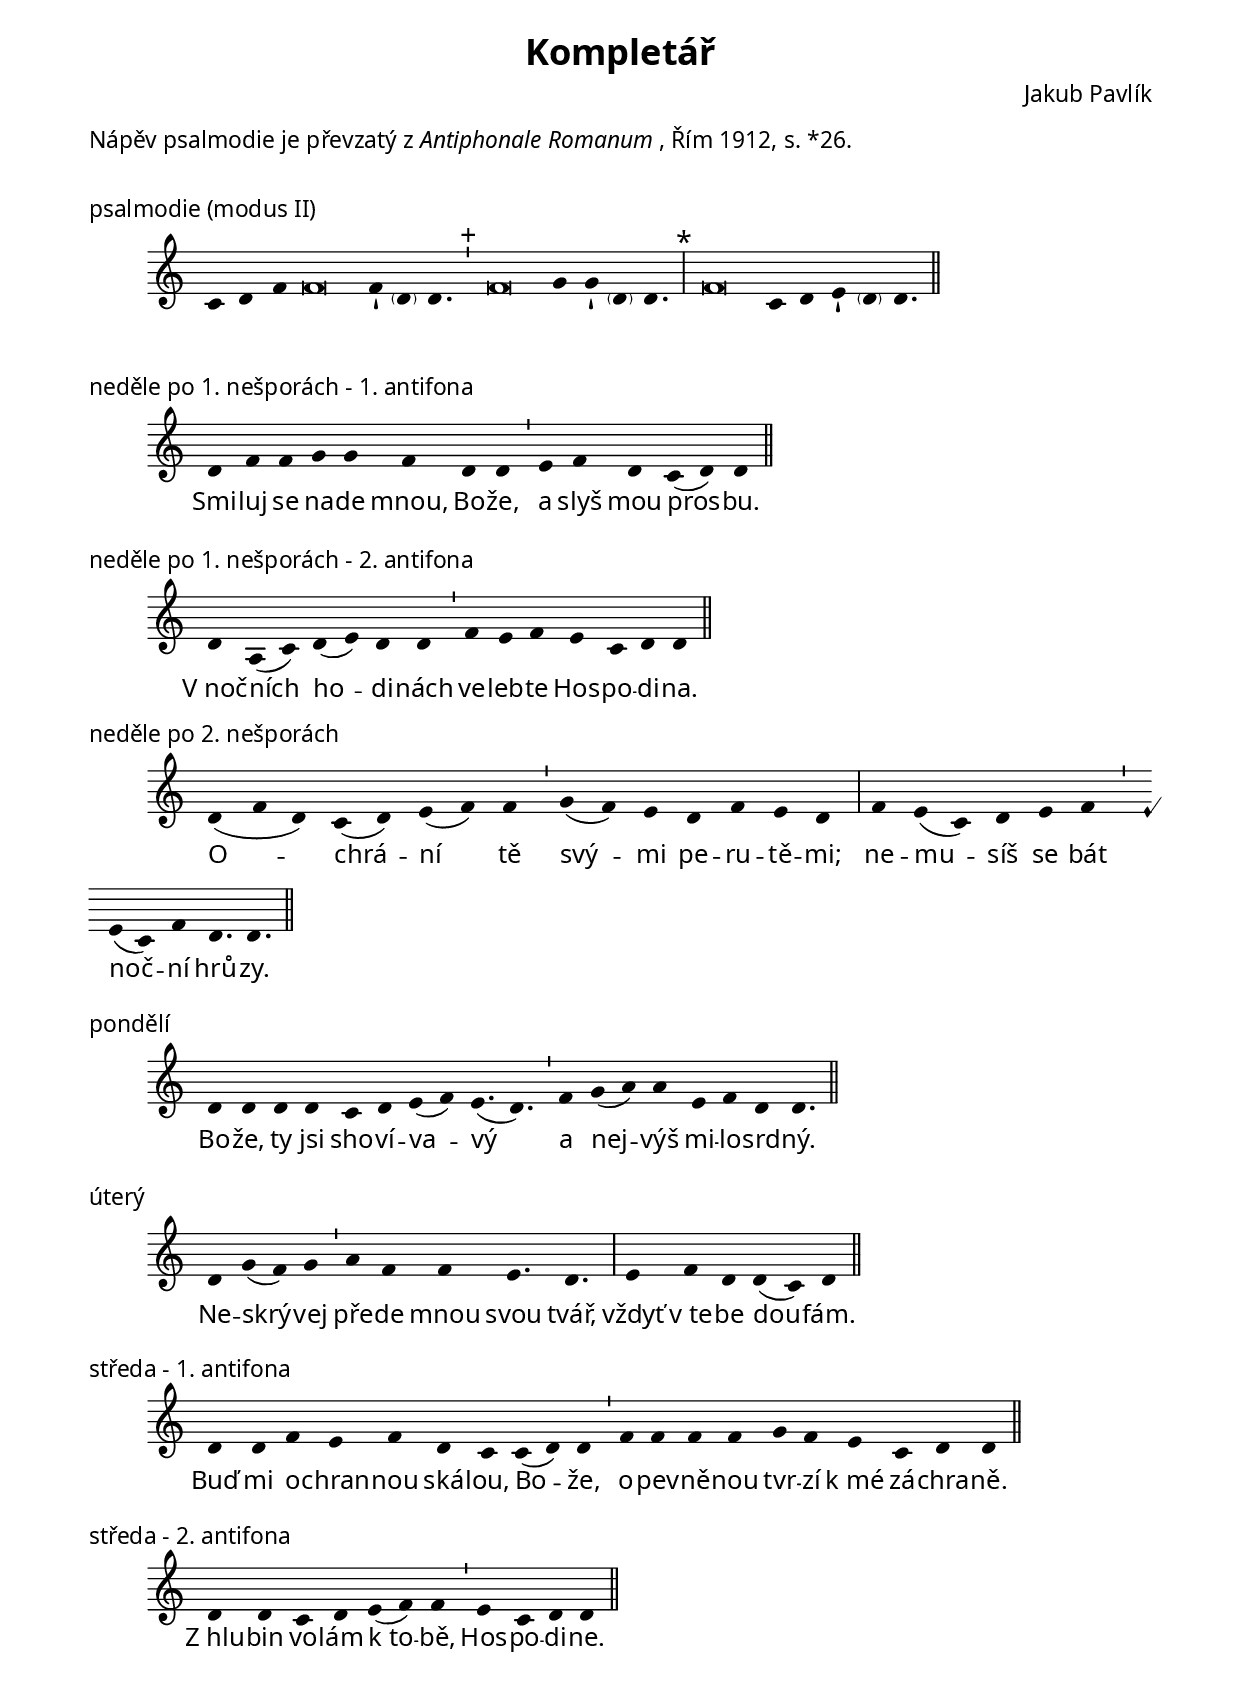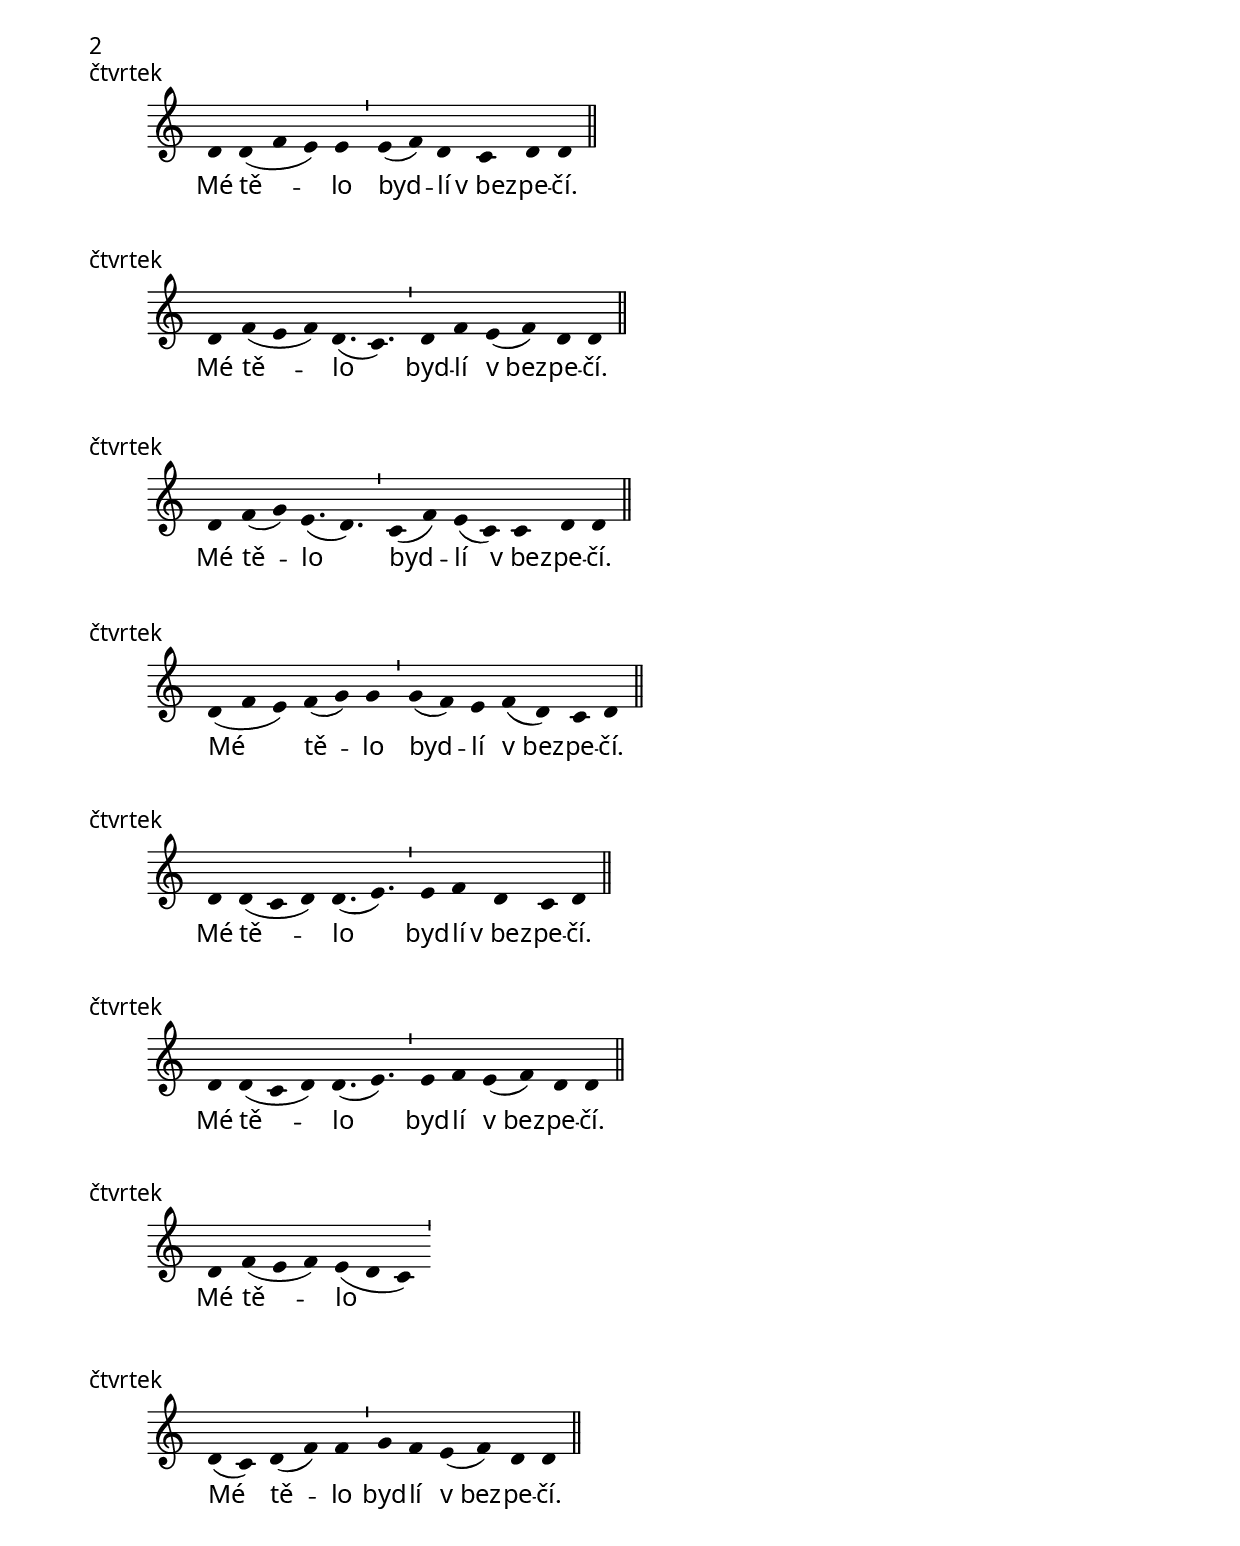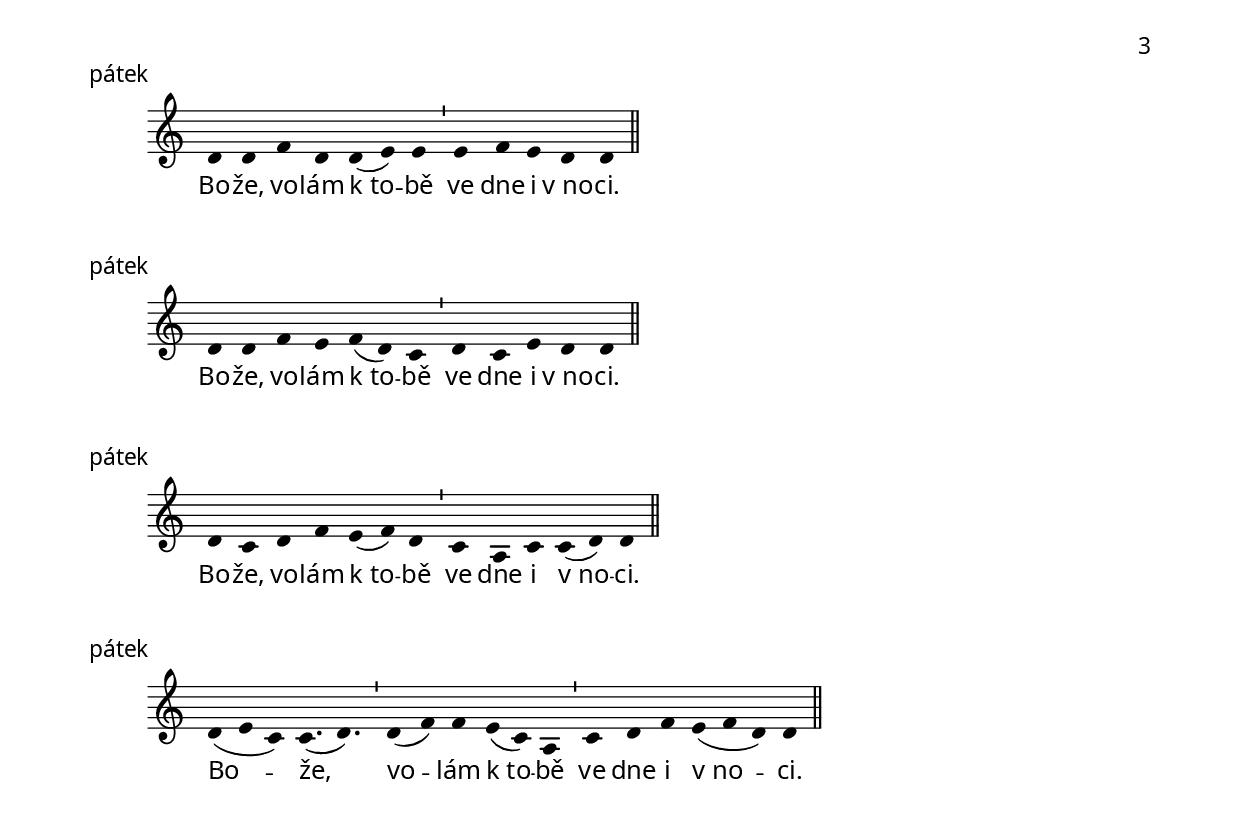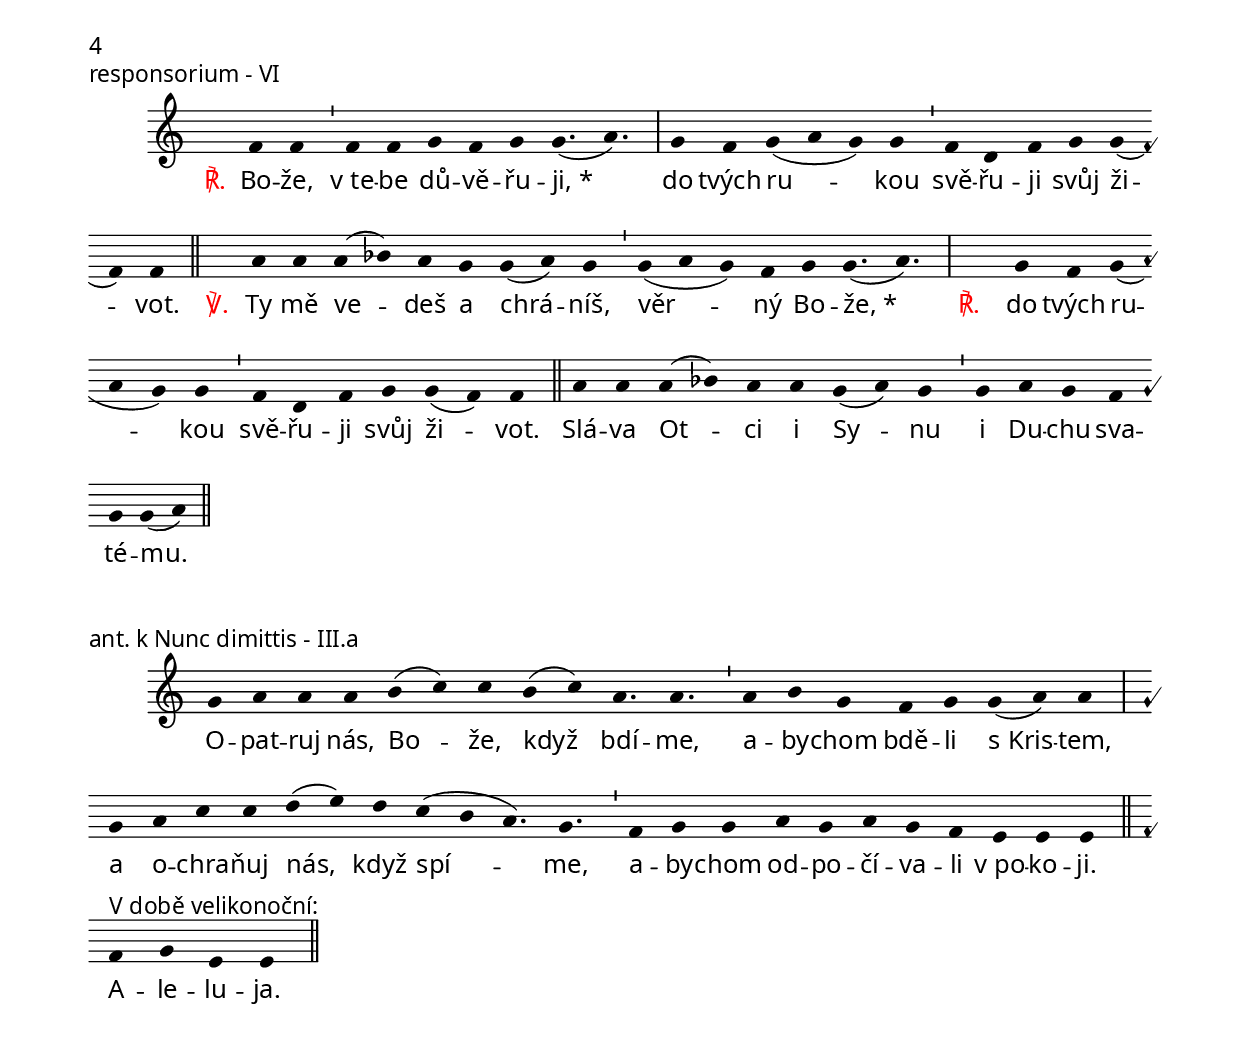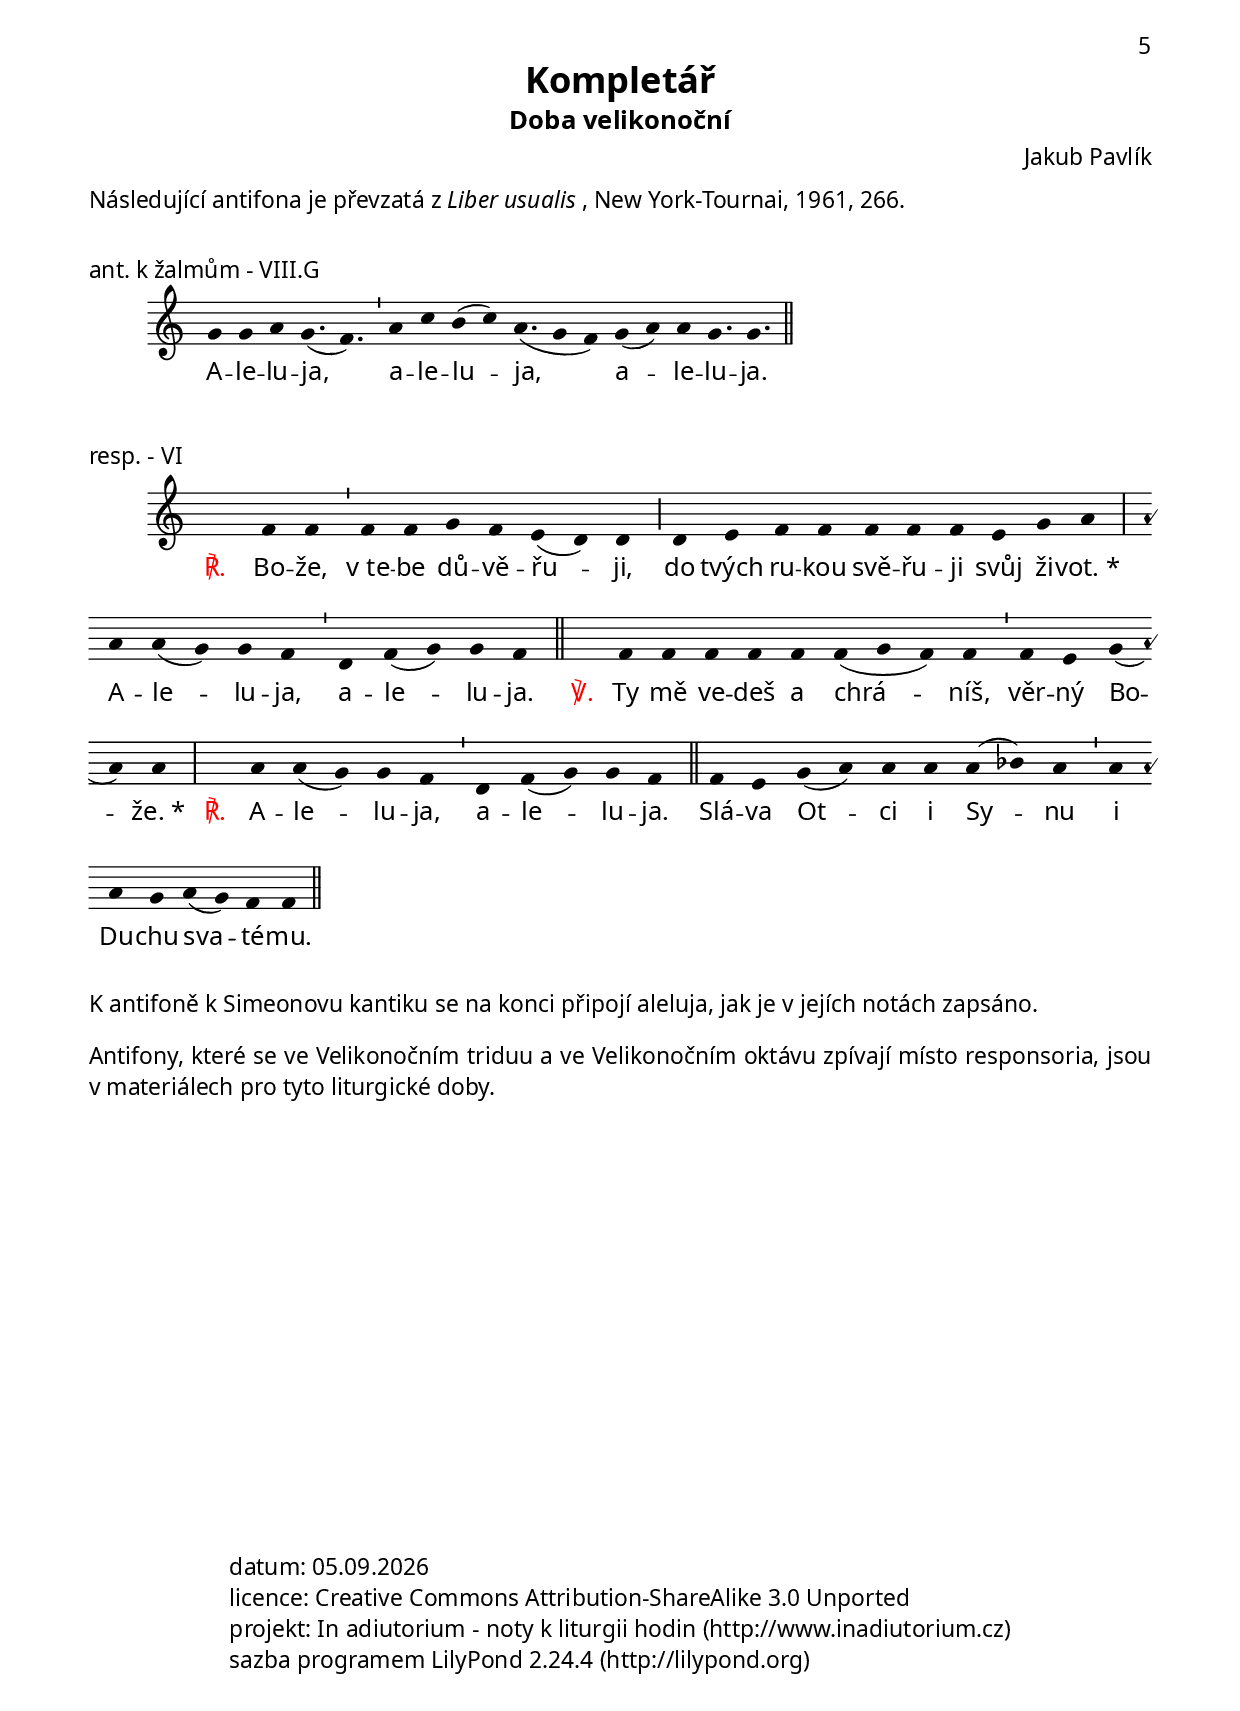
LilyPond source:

\version "2.12.3"

\header {
  title = "Kompletář"
  composer = "Jakub Pavlík"
}

\include "spolecne.ly"
\include "dilyresponsorii.ly"

\paper {
  ragged-bottom=##t
  ragged-last-bottom=##t
  
  % kvuli poznamce na zacatku, aby se k ni neprilepil titulek prvni antifony
  markup-markup-spacing #'minimum-distance = #5
}

\markup {
  \wordwrap {
    Nápěv psalmodie je převzatý z \italic{Antiphonale Romanum}, Řím 1912, s. *26.
  }
}

\score {
  \relative c' {
    \choralniRezim
    
    c d f f\breve f4-| \parenthesize d d4. \barMin \mark "+"
    f\breve g4 g-| \parenthesize d d4. \barMax \mark "*"
    f\breve c4 d e-| \parenthesize d d4. \barFinalis
  }
  \header {
    quid = "psalmodie"
    modus = "II"
    differentia = ""
    piece = "psalmodie (modus II)"
    id = "psalmodie"
  }
}

\score {
  \relative c' {
    \choralniRezim

    d4 f f g g f d d \barMin e f d c( d) d \barFinalis
  }
  \addlyrics {
    Smi -- luj se na -- de mnou, Bo -- že, a slyš mou pros -- bu.
  }
  \header {
    quid = "1. ant."
    modus = "II"
    differentia = "D"
    piece = "neděle po 1. nešporách - 1. antifona"
    id = "nei1"
  }
}

\score {
  \relative c' {
    \choralniRezim
    d4 a( c) d( e) d d \barMin
    f4 e f e c d d4 \barFinalis
  }
  \addlyrics {
    V_noč -- ních ho -- di -- nách ve -- leb -- te Hos -- po -- di -- na.
  }
  \header {
    quid = "2. ant."
    modus = "II"
    differentia = "D"
    piece = "neděle po 1. nešporách - 2. antifona"
    id = "nei2"
  }
}

\score {
  \relative c' {
    \choralniRezim
    d4( f d) c( d) e( f) f \barMin
    g( f) e d f e d \barMax
    f e( c) d e f \barMin
    e( c) f d4. d4. \barFinalis
  }
  \addlyrics {
    O -- chrá -- ní tě svý -- mi pe -- ru -- tě -- mi;
    ne -- mu -- síš se bát noč -- ní hrů -- zy.
  }
  \header {
    quid = "ant."
    modus = "II"
    differentia = "D"
    piece = "neděle po 2. nešporách"
    id = "neii"
  }
}

\score {
  \relative c' {
    \choralniRezim
    d4 d d d c d e( f) e4.( d) \barMin f4 g( a) a e f d d4. \barFinalis
  }
  \addlyrics {
    Bo -- že, ty jsi sho -- ví -- va -- vý a nej -- výš mi -- lo -- srd -- ný.
  }
  \header {
    quid = "ant."
    modus = "II"
    differentia = "D"
    piece = "pondělí"
    id = "po"
  }
}

\score {
  \relative c' {
    \choralniRezim
    d4 g( f) g \barMin a f f e4. d \barMax
    e4 f d d( c) d \barFinalis
  }
  \addlyrics {
    Ne -- skrý -- vej pře -- de mnou svou tvář,
    vždyť v_te -- be dou -- fám.
  }
  \header {
    quid = "ant."
    modus = "II"
    differentia = "D"
    piece = "úterý"
    id = "ut"
  }
}

\score {
  \relative c' {
    \choralniRezim
    d4 d f e f d c c( d) d \barMin
    f f f f g f e c d d \barFinalis
  }
  \addlyrics {
    Buď mi o -- chran -- nou ská -- lou, Bo -- že,
    o -- pev -- ně -- nou tvr -- zí k_mé zá -- chra -- ně.
  }
  \header {
    quid = "1. ant."
    modus = "II"
    differentia = "D"
    piece = "středa - 1. antifona"
    id = "st1"
  }
}

\score {
  \relative c' {
    \choralniRezim
    d4 d c d e( f) f \barMin
    e c d d \barFinalis
  }
  \addlyrics {
    Z_hlu -- bin vo -- lám k_to -- bě, Hos -- po -- di -- ne.
  }
  \header {
    quid = "2. ant."
    modus = "II"
    differentia = "D"
    piece = "středa - 2. antifona"
    id = "st2"
  }
}

\pageBreak

\score {
  \relative c' {
    \choralniRezim
    d4 d( f e) e \barMin e( f) d c d d \barFinalis
  }
  \addlyrics {
    Mé tě -- lo byd -- lí v_bez -- pe -- čí.
  }
  \header {
    quid = "ant."
    modus = "II"
    differentia = "D"
    piece = "čtvrtek"
    id = "ct"
  }
}

\score {
  \relative c' {
    \choralniRezim
    d4 f( e f) d4.( c) \barMin
    d4 f e( f) d d \barFinalis
  }
  \addlyrics {
    Mé tě -- lo byd -- lí v_bez -- pe -- čí.
  }
  \header {
    quid = "ant."
    modus = "II"
    differentia = "D"
    piece = "čtvrtek"
    id = ""
  }
}

\score {
  \relative c' {
    \choralniRezim
    d4 f( g) e4.( d) \barMin
    c4( f) e( c) c d d \barFinalis
  }
  \addlyrics {
    Mé tě -- lo byd -- lí v_bez -- pe -- čí.
  }
  \header {
    quid = "ant."
    modus = "II"
    differentia = "D"
    piece = "čtvrtek"
    id = ""
  }
}

\score {
  \relative c' {
    \choralniRezim
    d4( f e) f( g) g \barMin
    g( f) e f( d) c d \barFinalis
  }
  \addlyrics {
    Mé tě -- lo byd -- lí v_bez -- pe -- čí.
  }
  \header {
    quid = "ant."
    modus = "II"
    differentia = "D"
    piece = "čtvrtek"
    id = ""
  }
}

\score {
  \relative c' {
    \choralniRezim
    d4 d( c d) d4.( e) \barMin
    e4 f d c d \barFinalis
  }
  \addlyrics {
    Mé tě -- lo byd -- lí v_bez -- pe -- čí.
  }
  \header {
    quid = "ant."
    modus = "II"
    differentia = "D"
    piece = "čtvrtek"
    id = ""
  }
}

\score {
  \relative c' {
    \choralniRezim
    d4 d( c d) d4.( e) \barMin
    e4 f e( f) d d \barFinalis
  }
  \addlyrics {
    Mé tě -- lo byd -- lí v_bez -- pe -- čí.
  }
  \header {
    quid = "ant."
    modus = "II"
    differentia = "D"
    piece = "čtvrtek"
    id = ""
  }
}

\score {
  \relative c' {
    \choralniRezim
    d4 f( e f) e( d c) \barMin
  }
  \addlyrics {
    Mé tě -- lo byd -- lí v_bez -- pe -- čí.
  }
  \header {
    quid = "ant."
    modus = "II"
    differentia = "D"
    piece = "čtvrtek"
    id = ""
  }
}

\score {
  \relative c' {
    \choralniRezim
    d4( c) d( f) f \barMin
    g f e( f) d d \barFinalis
  }
  \addlyrics {
    Mé tě -- lo byd -- lí v_bez -- pe -- čí.
  }
  \header {
    quid = "ant."
    modus = "II"
    differentia = "D"
    piece = "čtvrtek"
    id = ""
  }
}

\pageBreak

\score {
  \relative c' {
    \choralniRezim
    d4 d f d d( e) e \barMin e f e d d \barFinalis
  }
  \addlyrics {
    Bo -- že, vo -- lám k_to -- bě ve dne i v_no -- ci.
  }
  \header {
    quid = "ant."
    modus = "II"
    differentia = "D"
    piece = "pátek"
    id = "pa"
  }
}

\score {
  \relative c' {
    \choralniRezim
    d4 d f e f( d) c \barMin
    d c e d d \barFinalis
  }
  \addlyrics {
    Bo -- že, vo -- lám k_to -- bě ve dne i v_no -- ci.
  }
  \header {
    quid = "ant."
    modus = "II"
    differentia = "D"
    piece = "pátek"
    id = ""
  }
}

\score {
  \relative c' {
    \choralniRezim
    d4 c d f e( f) d \barMin
    c a c c( d) d \barFinalis
  }
  \addlyrics {
    Bo -- že, vo -- lám k_to -- bě ve dne i v_no -- ci.
  }
  \header {
    quid = "ant."
    modus = "II"
    differentia = "D"
    piece = "pátek"
    id = ""
  }
}

\score {
  \relative c' {
    \choralniRezim
    d4( e c) c4.( d) \barMin
    d4( f) f e( c) a \barMin
    c d f e( f d) d \barFinalis
  }
  \addlyrics {
    Bo -- že, vo -- lám k_to -- bě ve dne i v_no -- ci.
  }
  \header {
    quid = "ant."
    modus = "II"
    differentia = "D"
    piece = "pátek"
    id = ""
  }
}

\pageBreak

\score {
  \relative c' {
    \choralniRezim
    
    % R
    \neviditelna f
    f4 f \barMin f f g f g g4.( a) \barMax
    g4 f g( a g) g \barMin f d f g g( f) f \barFinalis
    % V
    \neviditelna a
    a4 a a( bes) a g g( a) g \barMin g( a g) f g g4.( a) \barMax
    % R
    \neviditelna g
    g4 f g( a g) g \barMin f d f g g( f) f \barFinalis
    % Slava
    \respVIdoxologie \barFinalis
  }
  \addlyrics {
    \Response Bo -- že, v_te -- be dů -- vě -- řu -- ji,_*
    do tvých ru -- kou svě -- řu -- ji svůj ži -- vot.
    \Verse Ty mě ve -- deš a chrá -- níš, věr -- ný Bo -- že,_*
    \Response do tvých ru -- kou svě -- řu -- ji svůj ži -- vot.
    \textRespDoxologie
  }
  \header {
    quid = "resp."
    modus = "VI"
    piece = "responsorium - VI"
    id = "resp"
  }
}

\score {
  \relative c'' {
    \choralniRezim
    g4 a a a b( c) c b( c) a4. a \barMin
    a4 b g f g g( a) a \barMax
    g a c c d( e) d c( b a4.) g \barMin
    f4 g g a g a g f e e e \barFinalis
    f^\markup{V době velikonoční:} g e e \barFinalis
  }
  \addlyrics {
    O -- pat -- ruj nás, Bo -- že, když bdí -- me,
    a -- by -- chom bdě -- li s_Kris -- tem,
    a o -- chra -- ňuj nás, když spí -- me,
    a -- by -- chom od -- po -- čí -- va -- li v_po -- ko -- ji.
    A -- le -- lu -- ja.
  }
  \header {
    quid = "ant. k Nunc dimittis"
    modus = "III"
    differentia = "a" 
    psalmus = "Nunc dimittis"
    piece = \markup {\sestavTitulekBezZalmu}
    id = "sim"
  }
}
  
\bookpart {
  \header {
    subtitle = "Doba velikonoční" 
  }
  
  % Tato cast obsahuje mene not a proto je lepsi, aby se, narozdil
  % od prvni casti, noty neroztahovaly na celou stranku, ale byly
  % nakupene nahore:
  \paper {
    ragged-bottom=##f
    ragged-last-bottom=##t
  }
  
  \markup {Následující antifona je převzatá z \italic{Liber usualis}, New York-Tournai, 1961, 266.}
  
  \score {
    \relative c'' {
      \choralniRezim
      g4 g a g4.( f) \barMin
      a4 c b( c) a4.( g4 f)
      g( a) a g4. g \barFinalis
    }
    \addlyrics {
      A -- le -- lu -- ja,
      a -- le -- lu -- ja,
      a -- le -- lu -- ja.
    }
    \header {
      quid = "ant. k žalmům"
      modus = "VIII"
      differentia = "G" 
      psalmus = ""
      id = "pasch"
      piece = \markup {\sestavTitulekBezZalmu}
      fons = "Liber usualis, New York-Tournai, 1961, 266."
    }
  }
  
  \score {
    \relative c' {
      \choralniRezim
      
      % R
      \neviditelna f
      f4 f \barMin f f g f e( d) d \barMaior
      d e f f f f f e g a \barMax
      \respVIalelujaResponsum \barFinalis
      % V
      \neviditelna f
      f4 f f f f f( g f) f \barMin f e g( a) a \barMax
      % R
      \neviditelna a
      \respVIalelujaResponsum \barFinalis
      % Slava
      \respVIalelujaDoxologie \barFinalis
    }
    \addlyrics {
      \Response Bo -- že, v_te -- be dů -- vě -- řu -- ji,
      do tvých ru -- kou svě -- řu -- ji svůj ži -- vot._* \textRespAleluja
      \Verse Ty mě ve -- deš a chrá -- níš, věr -- ný Bo -- že._*
      \Response \textRespAleluja
      \textRespDoxologie
    }
    \header {
      quid = "resp."
      modus = "VI"
      id = "paschresp"
      piece = \markup {\sestavTitulekResp}
    }
  }
  
  \markup\justify {K antifoně k Simeonovu kantiku se na konci připojí aleluja,
  jak je v jejích notách zapsáno.}
  
  \markup\justify {Antifony, které se ve Velikonočním triduu
  a ve Velikonočním oktávu zpívají místo responsoria, jsou
  "v materiálech" pro tyto liturgické doby.}
}